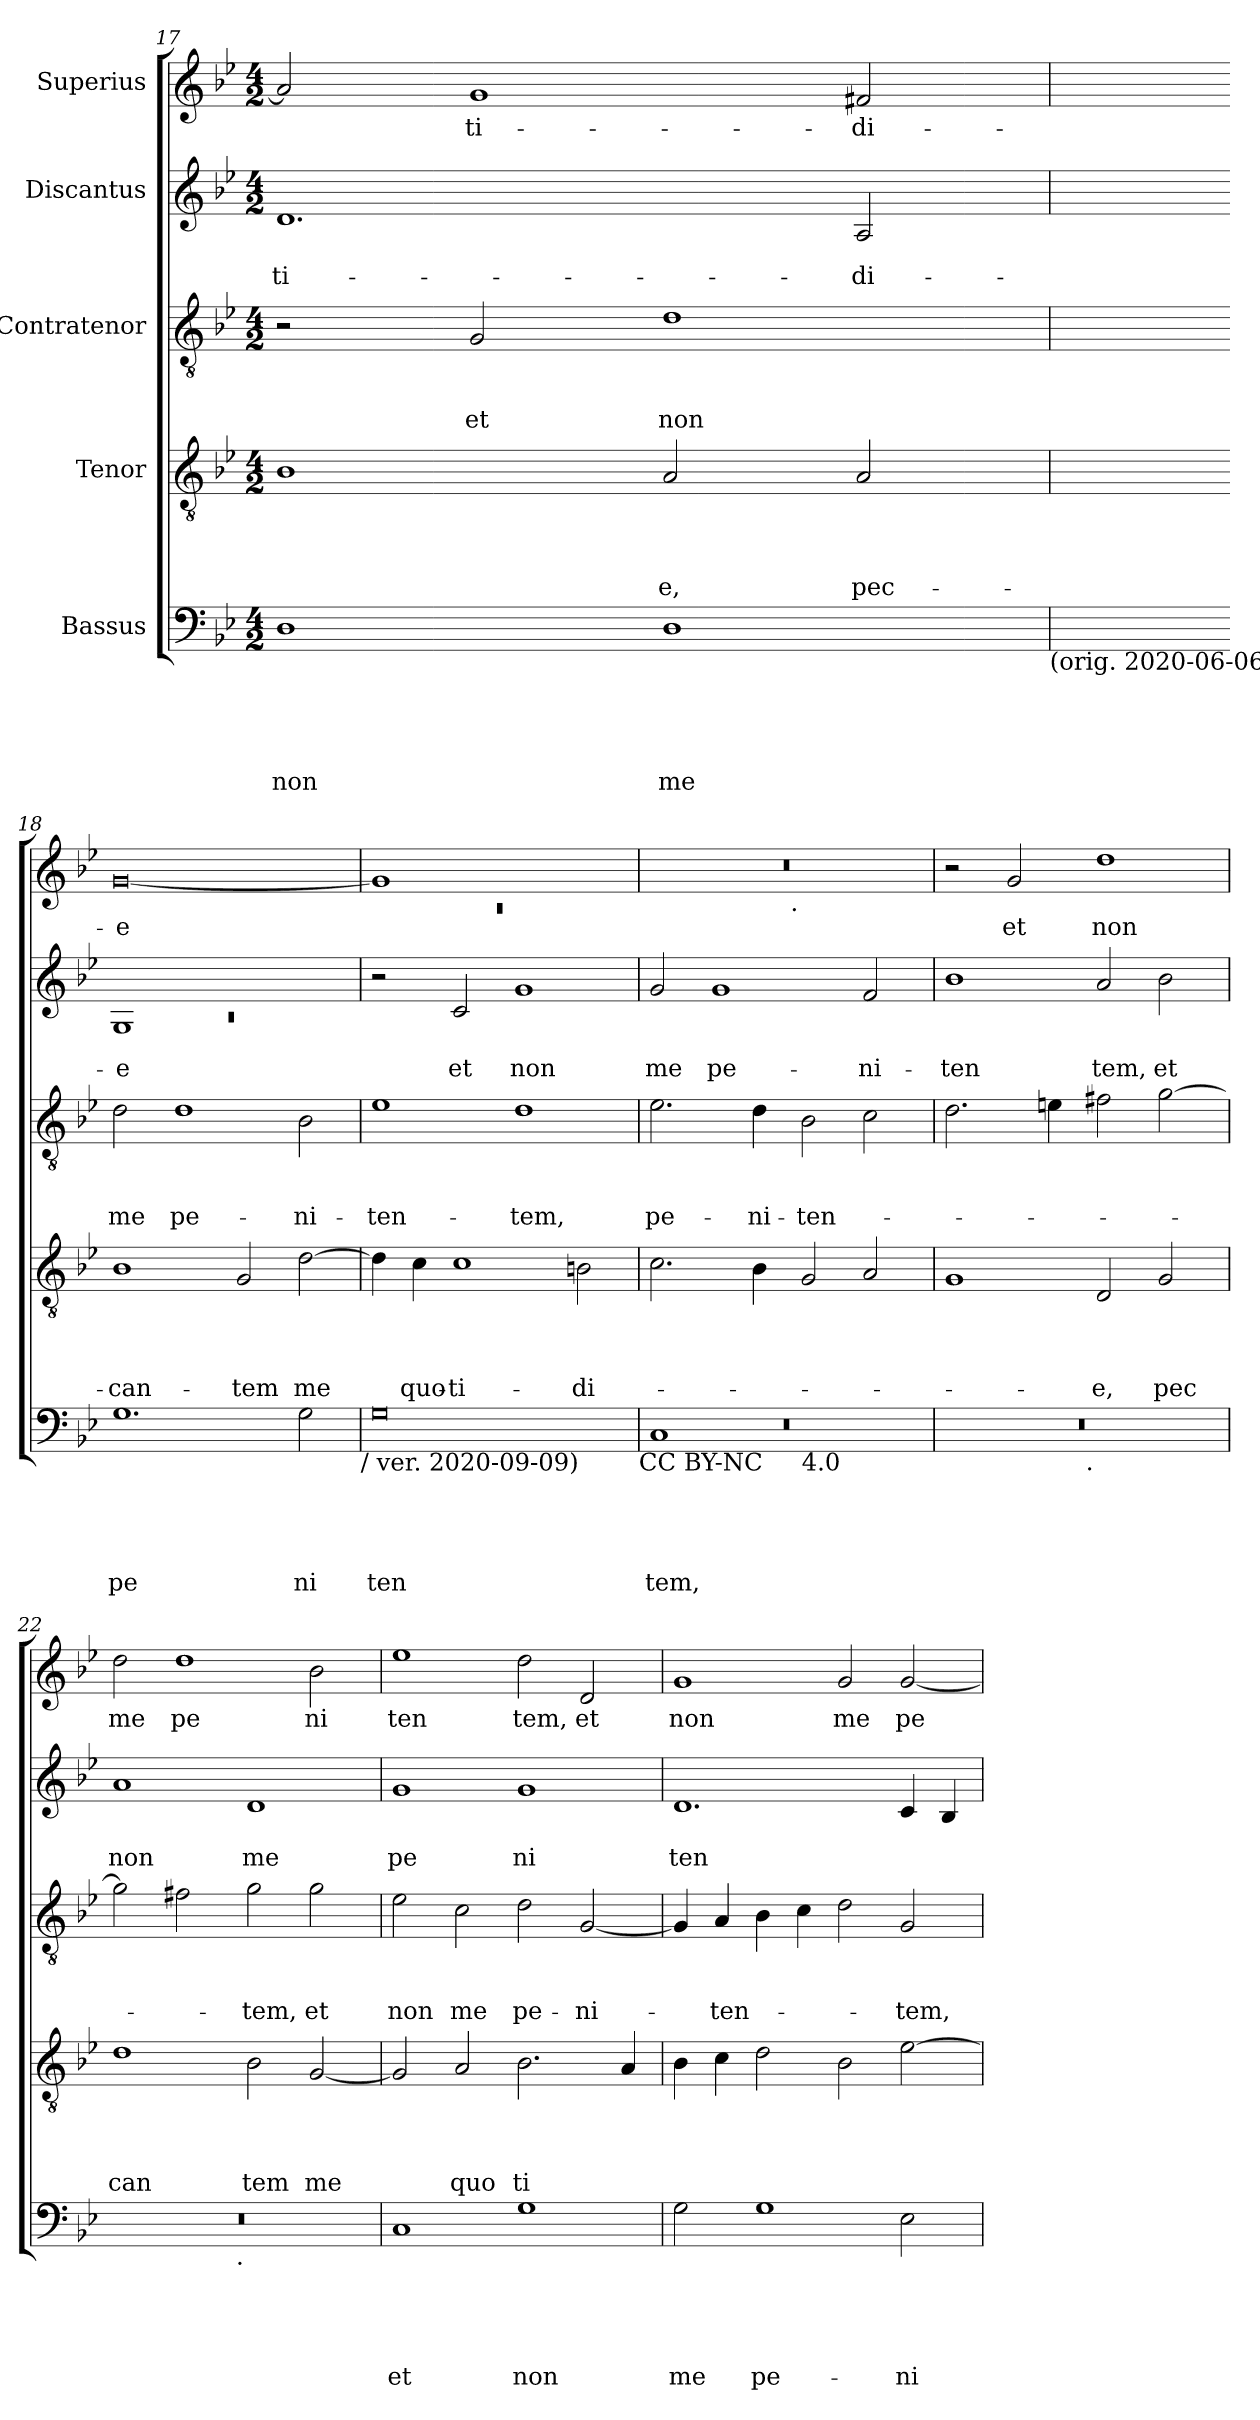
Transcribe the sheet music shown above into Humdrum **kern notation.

**kern	**text	**text	**text	**text	**text	**kern	**text	**text	**text	**text	**kern	**text	**text	**text	**kern	**text	**text	**kern	**text
*part5	*part5	*part5	*part5	*part5	*part5	*part4	*part4	*part4	*part4	*part4	*part3	*part3	*part3	*part3	*part2	*part2	*part2	*part1	*part1
*staff5	*staff5	*staff5	*staff5	*staff5	*staff5	*staff4	*staff4	*staff4	*staff4	*staff4	*staff3	*staff3	*staff3	*staff3	*staff2	*staff2	*staff2	*staff1	*staff1
*I"Bassus	*	*	*	*	*	*I"Tenor	*	*	*	*	*I"Contratenor	*	*	*	*I"Discantus	*	*	*I"Superius	*
*clefF4	*	*	*	*	*	*clefGv2	*	*	*	*	*clefGv2	*	*	*	*clefG2	*	*	*clefG2	*
*k[b-e-]	*	*	*	*	*	*k[b-e-]	*	*	*	*	*k[b-e-]	*	*	*	*k[b-e-]	*	*	*k[b-e-]	*
*B-:	*	*	*	*	*	*B-:	*	*	*	*	*B-:	*	*	*	*B-:	*	*	*B-:	*
*M4/2	*	*	*	*	*	*M4/2	*	*	*	*	*M4/2	*	*	*	*M4/2	*	*	*M4/2	*
=17	=17	=17	=17	=17	=17	=17	=17	=17	=17	=17	=17	=17	=17	=17	=17	=17	=17	=17	=17
!	!	!	!	!	!LO:LY:b	!	!	!	!	!	!	!	!	!	!	!	!LO:LY:b	!	!
1D	.	.	.	.	non	1B-	.	.	.	.	2r	.	.	.	1.d	.	-ti-	2a/]	.
!	!	!	!	!	!	!	!	!	!	!	!	!	!	!LO:LY:b	!	!	!	!	!LO:LY:b
.	.	.	.	.	.	.	.	.	.	.	2G/	.	.	et	.	.	.	1g	-ti-
!	!	!	!	!	!LO:LY:b	!	!	!	!	!LO:LY:b	!	!	!	!LO:LY:b	!	!	!	!	!
1D	.	.	.	.	me	2A/	.	.	.	-e,	1d	.	.	non	.	.	.	.	.
!	!	!	!	!	!	!	!	!	!	!LO:LY:b	!	!	!	!	!	!	!LO:LY:b	!	!LO:LY:b
.	.	.	.	.	.	2A/	.	.	.	pec-	.	.	.	.	2A/	.	-di-	2f#X/	-di-
!LO:TX:b:t=(orig. 2020-06-06	!	!	!	!	!	!	!	!	!	!	!	!	!	!	!	!	!	!	!
=18	=18	=18	=18	=18	=18	=18	=18	=18	=18	=18	=18	=18	=18	=18	=18	=18	=18	=18	=18
*	*	*	*	*	*	*	*	*	*	*	*	*	*	*	*^	*	*	*	*
!	!	!	!	!	!LO:LY:b	!	!	!	!	!LO:LY:b	!	!	!	!LO:LY:b	!	!LO:N:vis=1	!	!LO:LY:b	!	!LO:LY:b:rj
1.G	.	.	.	.	pe	1B-	.	.	.	-can-	2d\	.	.	me	1G	0rc	.	-e	[<0g	-e
!	!	!	!	!	!	!	!	!	!	!	!	!	!	!LO:LY:b	!	!	!	!	!	!
.	.	.	.	.	.	.	.	.	.	.	1d	.	.	pe-	.	.	.	.	.	.
!	!	!	!	!	!	!	!	!	!	!LO:LY:b	!	!	!	!	!	!	!	!	!	!
.	.	.	.	.	.	2G/	.	.	.	-tem	.	.	.	.	1ryy	.	.	.	.	.
!	!	!	!	!	!LO:LY:b	!	!	!	!	!LO:LY:b	!	!	!	!LO:LY:b	!	!	!	!	!	!
2G\	.	.	.	.	ni	[>2d\	.	.	.	me	2B-\	.	.	-ni-	.	.	.	.	.	.
*	*	*	*	*	*	*	*	*	*	*	*	*	*	*	*v	*v	*	*	*	*
!LO:TX:b:t=/ ver. 2020-09-09)	!	!	!	!	!	!	!	!	!	!	!	!	!	!	!	!	!	!	!
=19	=19	=19	=19	=19	=19	=19	=19	=19	=19	=19	=19	=19	=19	=19	=19	=19	=19	=19	=19
*	*	*	*	*	*	*	*	*	*	*	*	*	*	*	*	*	*	*^	*
!	!	!	!	!	!LO:LY:b	!	!	!	!	!	!	!	!	!LO:LY:b	!	!	!	!	!LO:N:vis=1	!
0G	.	.	.	.	ten	4d\]	.	.	.	.	1e-	.	.	-ten-	2r	.	.	1g]	0rc	.
!	!	!	!	!	!	!	!	!	!	!LO:LY:b	!	!	!	!	!	!	!	!	!	!
.	.	.	.	.	.	4c\	.	.	.	quo-	.	.	.	.	.	.	.	.	.	.
!	!	!	!	!	!	!	!	!	!	!LO:LY:b	!	!	!	!	!	!	!LO:LY:b	!	!	!
.	.	.	.	.	.	1c	.	.	.	-ti-	.	.	.	.	2c/	.	et	.	.	.
!	!	!	!	!	!	!	!	!	!	!	!	!	!	!LO:LY:b	!	!	!LO:LY:b	!	!	!
.	.	.	.	.	.	.	.	.	.	.	1d	.	.	-tem,	1g	.	non	1ryy	.	.
!	!	!	!	!	!	!	!	!	!	!LO:LY:b	!	!	!	!	!	!	!	!	!	!
.	.	.	.	.	.	2Bn\	.	.	.	-di-	.	.	.	.	.	.	.	.	.	.
!LO:TX:b:t=CC BY-NC	!	!	!	!	!	!	!	!	!	!	!	!	!	!	!	!	!	!	!	!
=20	=20	=20	=20	=20	=20	=20	=20	=20	=20	=20	=20	=20	=20	=20	=20	=20	=20	=20	=20	=20
*^	*	*	*	*	*	*	*	*	*	*	*	*	*	*	*	*	*	*	*	*
*	*^	*	*	*	*	*	*	*	*	*	*	*	*	*	*	*	*	*	*	*	*
!	!	!LO:N:vis=1	!	!	!	!	!LO:LY:b	!	!	!	!	!	!	!	!	!LO:LY:b	!	!	!LO:LY:b	!	!	!
0ryy	1C	0r	.	.	.	.	tem,	2.c\	.	.	.	.	2.e-\	.	.	pe-	2g/	.	me	0r	2ryy	.
!	!	!	!	!	!	!	!	!	!	!	!	!	!	!	!	!	!	!	!LO:LY:b	!	!	!
.	.	.	.	.	.	.	.	.	.	.	.	.	.	.	.	.	1g	.	pe-	.	4...ryy	.
!	!	!	!	!	!	!	!	!	!	!	!	!	!	!	!	!LO:LY:b	!	!	!	!	!	!
.	.	.	.	.	.	.	.	4B-\	.	.	.	.	4d\	.	.	-ni-	.	.	.	.	.	.
!	!	!	!	!	!	!	!	!	!	!	!	!	!	!	!	!	!	!	!	!	!LO:TX:b:t=.	!
.	.	.	.	.	.	.	.	.	.	.	.	.	.	.	.	.	.	.	.	.	1ryy	.
!	!LO:TX:b:t=4.0	!	!	!	!	!	!	!	!	!	!	!	!	!	!	!	!	!	!	!	!	!
!	!	!	!	!	!	!	!	!	!	!	!	!	!	!	!	!LO:LY:b	!	!	!	!	!	!
.	1ryy	.	.	.	.	.	.	2G/	.	.	.	.	2B-\	.	.	-ten-	.	.	.	.	.	.
!	!	!	!	!	!	!	!	!	!	!	!	!	!	!	!	!	!	!	!LO:LY:b	!	!	!
.	.	.	.	.	.	.	.	2A/	.	.	.	.	2c\	.	.	.	2f/	.	-ni-	.	.	.
.	.	.	.	.	.	.	.	.	.	.	.	.	.	.	.	.	.	.	.	.	32ryy	.
!!LO:PB:g=z
=21	=21	=21	=21	=21	=21	=21	=21	=21	=21	=21	=21	=21	=21	=21	=21	=21	=21	=21	=21	=21	=21	=21
!	!	!	!	!	!	!	!	!	!	!	!	!	!	!	!	!	!	!	!LO:LY:b	!	!	!
*	*v	*v	*	*	*	*	*	*	*	*	*	*	*	*	*	*	*	*	*	*v	*v	*
0r	2ryy	.	.	.	.	.	1G	.	.	.	.	2.d\	.	.	.	1b-	.	-ten	2r	.
!	!	!	!	!	!	!	!	!	!	!	!	!	!	!	!	!	!	!	!	!LO:LY:b
.	4...ryy	.	.	.	.	.	.	.	.	.	.	.	.	.	.	.	.	.	2g/	et
.	.	.	.	.	.	.	.	.	.	.	.	4en\	.	.	.	.	.	.	.	.
!	!LO:TX:b:t=.	!	!	!	!	!	!	!	!	!	!	!	!	!	!	!	!	!	!	!
.	1ryy	.	.	.	.	.	.	.	.	.	.	.	.	.	.	.	.	.	.	.
!	!	!	!	!	!	!	!	!	!	!	!LO:LY:b	!	!	!	!	!	!	!LO:LY:b	!	!LO:LY:b
.	.	.	.	.	.	.	2D/	.	.	.	-e,	2f#X\	.	.	.	2a/	.	tem,	1dd	non
!	!	!	!	!	!	!	!	!	!	!	!LO:LY:b	!	!	!	!	!	!	!LO:LY:b	!	!
.	.	.	.	.	.	.	2G/	.	.	.	pec	[>2g\	.	.	.	2b-\	.	et	.	.
.	32ryy	.	.	.	.	.	.	.	.	.	.	.	.	.	.	.	.	.	.	.
=22	=22	=22	=22	=22	=22	=22	=22	=22	=22	=22	=22	=22	=22	=22	=22	=22	=22	=22	=22	=22
!	!	!	!	!	!	!	!	!	!	!	!LO:LY:b	!	!	!	!	!	!	!LO:LY:b	!	!LO:LY:b
0r	2ryy	.	.	.	.	.	1d	.	.	.	can	2g\]	.	.	.	1a	.	non	2dd\	me
!	!	!	!	!	!	!	!	!	!	!	!	!	!	!	!	!	!	!	!	!LO:LY:b
.	4...ryy	.	.	.	.	.	.	.	.	.	.	2f#\	.	.	.	.	.	.	1dd	pe
!	!LO:TX:b:t=.	!	!	!	!	!	!	!	!	!	!	!	!	!	!	!	!	!	!	!
.	1ryy	.	.	.	.	.	.	.	.	.	.	.	.	.	.	.	.	.	.	.
!	!	!	!	!	!	!	!	!	!	!	!LO:LY:b	!	!	!	!LO:LY:b	!	!	!LO:LY:b	!	!
.	.	.	.	.	.	.	2B-\	.	.	.	tem	2g\	.	.	-tem,	1d	.	me	.	.
!	!	!	!	!	!	!	!	!	!	!	!LO:LY:b	!	!	!	!LO:LY:b	!	!	!	!	!LO:LY:b
.	.	.	.	.	.	.	[<2G/	.	.	.	me	2g\	.	.	et	.	.	.	2b-\	ni
.	32ryy	.	.	.	.	.	.	.	.	.	.	.	.	.	.	.	.	.	.	.
=23	=23	=23	=23	=23	=23	=23	=23	=23	=23	=23	=23	=23	=23	=23	=23	=23	=23	=23	=23	=23
!	!	!	!	!	!	!LO:LY:b	!	!	!	!	!	!	!	!	!LO:LY:b	!	!	!LO:LY:b	!	!LO:LY:b
*v	*v	*	*	*	*	*	*	*	*	*	*	*	*	*	*	*	*	*	*	*
1C	.	.	.	.	et	2G/]	.	.	.	.	2e-\	.	.	non	1g	.	pe	1ee-	ten
!	!	!	!	!	!	!	!	!	!	!LO:LY:b	!	!	!	!LO:LY:b	!	!	!	!	!
.	.	.	.	.	.	2A/	.	.	.	quo	2c\	.	.	me	.	.	.	.	.
!	!	!	!	!	!LO:LY:b	!	!	!	!	!LO:LY:b	!	!	!	!LO:LY:b	!	!	!LO:LY:b	!	!LO:LY:b
1G	.	.	.	.	non	2.B-\	.	.	.	ti	2d\	.	.	pe-	1g	.	ni	2dd\	tem,
!	!	!	!	!	!	!	!	!	!	!	!	!	!	!LO:LY:b	!	!	!	!	!LO:LY:b
.	.	.	.	.	.	.	.	.	.	.	[<2G/	.	.	-ni-	.	.	.	2d/	et
.	.	.	.	.	.	4A/	.	.	.	.	.	.	.	.	.	.	.	.	.
=24	=24	=24	=24	=24	=24	=24	=24	=24	=24	=24	=24	=24	=24	=24	=24	=24	=24	=24	=24
!	!	!	!	!	!LO:LY:b	!	!	!	!	!	!	!	!	!	!	!	!LO:LY:b	!	!LO:LY:b
2G\	.	.	.	.	me	4B-\	.	.	.	.	4G/]	.	.	.	1.d	.	ten	1g	non
!	!	!	!	!	!	!	!	!	!	!	!	!	!	!LO:LY:b	!	!	!	!	!
.	.	.	.	.	.	4c\	.	.	.	.	4A/	.	.	-ten-	.	.	.	.	.
!	!	!	!	!	!LO:LY:b	!	!	!	!	!	!	!	!	!	!	!	!	!	!
1G	.	.	.	.	pe-	2d\	.	.	.	.	4B-\	.	.	.	.	.	.	.	.
.	.	.	.	.	.	.	.	.	.	.	4c\	.	.	.	.	.	.	.	.
!	!	!	!	!	!	!	!	!	!	!	!	!	!	!	!	!	!	!	!LO:LY:b
.	.	.	.	.	.	2B-\	.	.	.	.	2d\	.	.	.	.	.	.	2g/	me
!	!	!	!	!	!LO:LY:b	!	!	!	!	!	!	!	!	!LO:LY:b	!	!	!	!	!LO:LY:b
2E-\	.	.	.	.	-ni-	[>2e-\	.	.	.	.	2G/	.	.	-tem,	4c/	.	.	[<2g/	pe
.	.	.	.	.	.	.	.	.	.	.	.	.	.	.	4B-/	.	.	.	.
=	=	=	=	=	=	=	=	=	=	=	=	=	=	=	=	=	=	=	=
*-	*-	*-	*-	*-	*-	*-	*-	*-	*-	*-	*-	*-	*-	*-	*-	*-	*-	*-	*-
